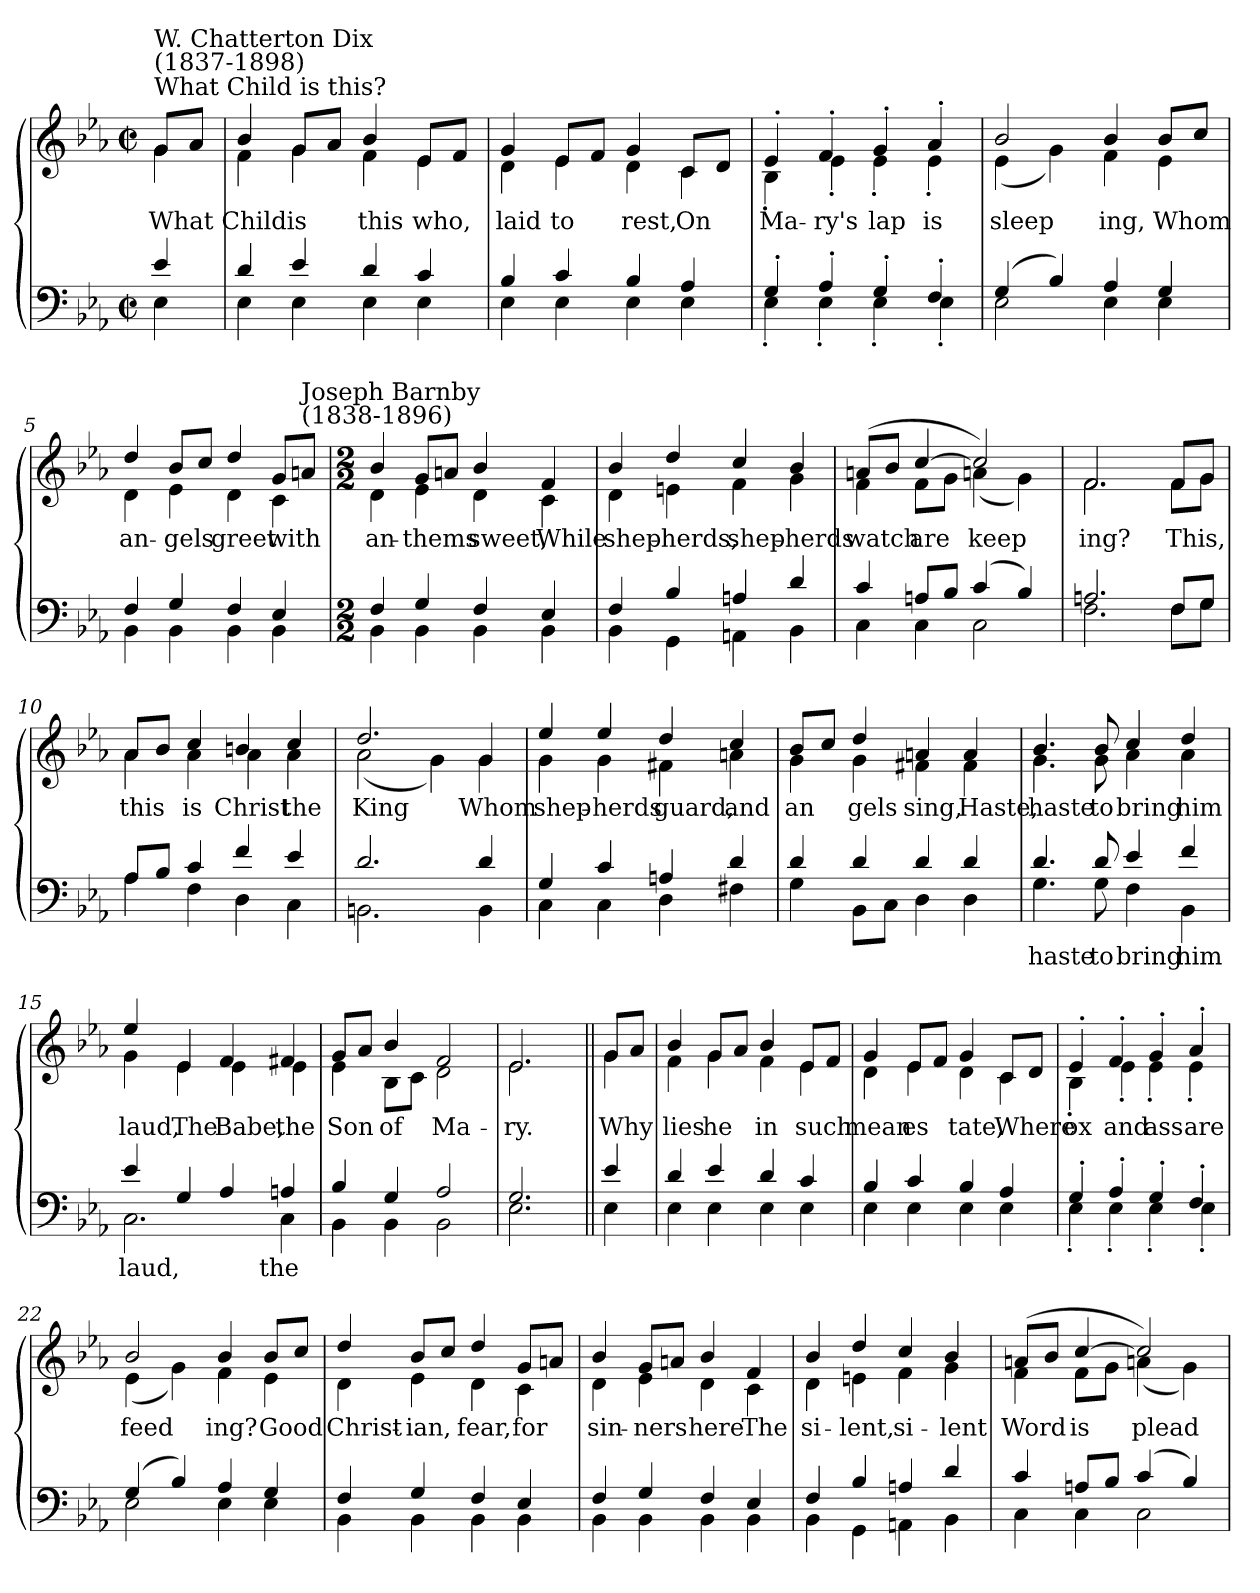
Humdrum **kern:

**kern	**text	**kern	**text
*part2	*part2	*part1	*part1
*staff2	*staff2	*staff1	*staff1
*clefF4	*	*clefG2	*
*k[b-e-a-]	*	*k[b-e-a-]	*
*E-:	*	*E-:	*
*M2/2	*	*M2/2	*
*met(c|)	*	*met(c|)	*
=	=	=	=
*^	*	*^	*
!	!	!	!LO:TX:a:t=What Child is this?	!	!
!	!	!	!LO:TX:a:t=W. Chatterton Dix\n(1837-1898)	!	!
!	!	!	!	!	!LO:LY:b
4e-/	4E-\	.	8g/L	4g\	What
.	.	.	8a-/J	.	.
=1	=1	=1	=1	=1	=1
!	!	!	!	!	!LO:LY:b
4d/	4E-\	.	4b-/	4f\	Child
!	!	!	!	!	!LO:LY:b
4e-/	4E-\	.	8g/L	4g\	is
.	.	.	8a-/J	.	.
!	!	!	!	!	!LO:LY:b
4d/	4E-\	.	4b-/	4f\	this
!	!	!	!	!	!LO:LY:b
4c/	4E-\	.	8e-/L	4e-\	who,
.	.	.	8f/J	.	.
=2	=2	=2	=2	=2	=2
!	!	!	!	!	!LO:LY:b
4B-/	4E-\	.	4g/	4d\	laid
!	!	!	!	!	!LO:LY:b
4c/	4E-\	.	8e-/L	4e-\	to
.	.	.	8f/J	.	.
!	!	!	!	!	!LO:LY:b
4B-/	4E-\	.	4g/	4d\	rest,
!	!	!	!	!	!LO:LY:b
4A-/	4E-\	.	8c/L	4c\	On
.	.	.	8d/J	.	.
=3	=3	=3	=3	=3	=3
!	!	!	!	!	!LO:LY:b
4G'>/	4E-'<\	.	4e-'>/	4B-'<\	Ma-
!	!	!	!	!	!LO:LY:b
4A-'>/	4E-'<\	.	4f'>/	4e-'<\	-ry's
!	!	!	!	!	!LO:LY:b
4G'>/	4E-'<\	.	4g'>/	4e-'<\	lap
!	!	!	!	!	!LO:LY:b
4F'>/	4E-'<\	.	4a-'>/	4e-'<\	is
=4	=4	=4	=4	=4	=4
!	!	!	!	!	!LO:LY:b
(>4G/	2E-\	.	2b-/	(<4e-\	sleep­
4B-/)	.	.	.	4g\)	.
!	!	!	!	!	!LO:LY:b
4A-/	4E-\	.	4b-/	4f\	ing,
!	!	!	!	!	!LO:LY:b
4G/	4E-\	.	8b-/L	4e-\	Whom
.	.	.	8cc/J	.	.
=5	=5	=5	=5	=5	=5
!	!	!	!	!	!LO:LY:b
4F/	4BB-\	.	4dd/	4d\	an-
!	!	!	!	!	!LO:LY:b
4G/	4BB-\	.	8b-/L	4e-\	-gels
.	.	.	8cc/J	.	.
!	!	!	!	!	!LO:LY:b
4F/	4BB-\	.	4dd/	4d\	greet
!	!	!	!	!	!LO:LY:b
4E-/	4BB-\	.	8g/L	4c\	with
!	!	!	!LO:TX:a:t=Joseph Barnby\n(1838-1896)	!	!
.	.	.	8an/J	.	.
!!LO:LB:g=z	!!
=6	=6	=6	=6	=6	=6
*M2/2	*	*	*M2/2	*	*
!	!	!	!	!	!LO:LY:b
4F/	4BB-\	.	4b-/	4d\	an-
!	!	!	!	!	!LO:LY:b
4G/	4BB-\	.	8g/L	4e-\	-thems
.	.	.	8an/J	.	.
!	!	!	!	!	!LO:LY:b
4F/	4BB-\	.	4b-/	4d\	sweet,
!	!	!	!	!	!LO:LY:b
4E-/	4BB-\	.	4f/	4c\	While
=7	=7	=7	=7	=7	=7
!	!	!	!	!	!LO:LY:a
!	!	!	!	!	!LO:LY:b
4F/	4BB-\	.	4b-/	4d\	shep-
!	!	!	!	!	!LO:LY:a
!	!	!	!	!	!LO:LY:b
4B-/	4GG\	.	4dd/	4en\	-herds,
!	!	!	!	!	!LO:LY:a
!	!	!	!	!	!LO:LY:b
4An/	4AAn\	.	4cc/	4f\	shep-
!	!	!	!	!	!LO:LY:a
!	!	!	!	!	!LO:LY:b
4d/	4BB-\	.	4b-/	4g\	-herds
=8	=8	=8	=8	=8	=8
!	!	!	!	!	!LO:LY:a
!	!	!	!	!	!LO:LY:b
4c/	4C\	.	(>8an/L	4f\	watch
.	.	.	8b-/J	.	.
!	!	!	!	!	!LO:LY:b
8An/L	4C\	.	[>4cc/	8f\L	are
8B-/J	.	.	.	8g\J	.
!	!	!	!	!	!LO:LY:b
(>4c/	2C\	.	2cc/])	(<4an\	keep­
4B-/)	.	.	.	4g\)	.
=9	=9	=9	=9	=9	=9
!	!	!	!	!	!LO:LY:a
!	!	!	!	!	!LO:LY:b
2.An/	2.F\	.	2.f/	2.f\	ing?
!	!	!	!	!	!LO:LY:b
8F/L	8F\L	.	8f/L	8f\L	This,
8G/J	8G\J	.	8g/J	8g\J	.
=10	=10	=10	=10	=10	=10
!	!	!	!	!	!LO:LY:b
8A-i/L	4A-\	.	8a-/L	4a-i\	this
8B-/J	.	.	8b-/J	.	.
!	!	!	!	!	!LO:LY:b
4c/	4F\	.	4cc/	4a-\	is
!	!	!	!	!	!LO:LY:b
4f/	4D\	.	4bn/	4a-\	Christ
!	!	!	!	!	!LO:LY:b
4e-/	4C\	.	4cc/	4a-\	the
!!LO:LB:g=z	!!
=11	=11	=11	=11	=11	=11
!	!	!	!	!	!LO:LY:b
2.d/	2.BBn\	.	2.dd/	(<2a-\	King
.	.	.	.	4g\)	.
!	!	!	!	!	!LO:LY:b
4d/	4BB\	.	4g/	4g\	Whom
=12	=12	=12	=12	=12	=12
!	!	!	!	!	!LO:LY:b
4G/	4C\	.	4ee-/	4g\	shep-
!	!	!	!	!	!LO:LY:b
4c/	4C\	.	4ee-/	4g\	-herds
!	!	!	!	!	!LO:LY:b
4An/	4D\	.	4dd/	4f#X\	guard,
!	!	!	!	!	!LO:LY:b
4d/	4F#X\	.	4cc/	4an\	and
=13	=13	=13	=13	=13	=13
!	!	!	!	!	!LO:LY:b
4d/	4G\	.	8b-/L	4g\	an­
.	.	.	8cc/J	.	.
!	!	!	!	!	!LO:LY:b
4d/	8BB-\L	.	4dd/	4g\	gels
.	8C\J	.	.	.	.
!	!	!	!	!	!LO:LY:b
4d/	4D\	.	4an/	4f#X\	sing,
!	!	!	!	!	!LO:LY:b
4d/	4D\	.	4a/	4f#\	Haste,
=14	=14	=14	=14	=14	=14
!	!	!LO:LY:b	!	!	!LO:LY:b
4.d/	4.G\	haste	4.b-/	4.g\	haste
!	!	!LO:LY:b	!	!	!LO:LY:b
8d/	8G\	to	8b-/	8g\	to
!	!	!LO:LY:b	!	!	!LO:LY:b
4e-/	4F\	bring	4cc/	4a-i\	bring
!	!	!LO:LY:b	!	!	!LO:LY:b
4f/	4BB-\	him	4dd/	4a-\	him
=15	=15	=15	=15	=15	=15
!	!	!LO:LY:b	!	!	!LO:LY:b
4e-/	2.C\	laud,	4ee-/	4g\	laud,
!	!	!	!	!	!LO:LY:b
4G/	.	.	4e-/	4e-\	The
!	!	!	!	!	!LO:LY:b
4A-/	.	.	4f/	4e-\	Babe,
!	!	!LO:LY:b	!	!	!LO:LY:b
4An/	4C\	the	4f#X/	4e-\	the
!!LO:LB:g=z	!!
=16	=16	=16	=16	=16	=16
!	!	!	!	!	!LO:LY:b
4B-/	4BB-\	.	8g/L	4e-\	Son
.	.	.	8a-/J	.	.
!	!	!	!	!	!LO:LY:b
4G/	4BB-\	.	4b-/	8B-\L	of
.	.	.	.	8c\J	.
!	!	!	!	!	!LO:LY:b
2A-/	2BB-\	.	2f/	2d\	Ma-
=17	=17	=17	=17	=17	=17
!	!	!	!	!	!LO:LY:b
2.G/	2.E-\	.	2.e-/	2.e-\	-ry.
=18||	=18||	=18||	=18||	=18||	=18||
!	!	!	!	!	!LO:LY:b
4e-/	4E-\	.	8g/L	4g\	Why
.	.	.	8a-/J	.	.
=19	=19	=19	=19	=19	=19
!	!	!	!	!	!LO:LY:b
4d/	4E-\	.	4b-/	4f\	lies
!	!	!	!	!	!LO:LY:b
4e-/	4E-\	.	8g/L	4g\	he
.	.	.	8a-/J	.	.
!	!	!	!	!	!LO:LY:b
4d/	4E-\	.	4b-/	4f\	in
!	!	!	!	!	!LO:LY:b
4c/	4E-\	.	8e-/L	4e-\	such
.	.	.	8f/J	.	.
=20	=20	=20	=20	=20	=20
!	!	!	!	!	!LO:LY:b
4B-/	4E-\	.	4g/	4d\	mean
!	!	!	!	!	!LO:LY:b
4c/	4E-\	.	8e-/L	4e-\	es­
.	.	.	8f/J	.	.
!	!	!	!	!	!LO:LY:b
4B-/	4E-\	.	4g/	4d\	tate,
!	!	!	!	!	!LO:LY:b
4A-/	4E-\	.	8c/L	4c\	Where
.	.	.	8d/J	.	.
=21	=21	=21	=21	=21	=21
!	!	!	!	!	!LO:LY:b
4G'>/	4E-'<\	.	4e-'>/	4B-'<\	ox
!	!	!	!	!	!LO:LY:b
4A-'>/	4E-'<\	.	4f'>/	4e-'<\	and
!	!	!	!	!	!LO:LY:b
4G'>/	4E-'<\	.	4g'>/	4e-'<\	ass
!	!	!	!	!	!LO:LY:b
4F'>/	4E-'<\	.	4a-'>/	4e-'<\	are
=22	=22	=22	=22	=22	=22
!	!	!	!	!	!LO:LY:b
(>4G/	2E-\	.	2b-/	(<4e-\	feed­
4B-/)	.	.	.	4g\)	.
!	!	!	!	!	!LO:LY:b
4A-/	4E-\	.	4b-/	4f\	ing?
!	!	!	!	!	!LO:LY:b
4G/	4E-\	.	8b-/L	4e-\	Good
.	.	.	8cc/J	.	.
!!LO:LB:g=z	!!
=23	=23	=23	=23	=23	=23
!	!	!	!	!	!LO:LY:b
4F/	4BB-\	.	4dd/	4d\	Christ-
!	!	!	!	!	!LO:LY:b
4G/	4BB-\	.	8b-/L	4e-\	-ian,
.	.	.	8cc/J	.	.
!	!	!	!	!	!LO:LY:b
4F/	4BB-\	.	4dd/	4d\	fear,
!	!	!	!	!	!LO:LY:b
4E-/	4BB-\	.	8g/L	4c\	for
.	.	.	8an/J	.	.
=24	=24	=24	=24	=24	=24
!	!	!	!	!	!LO:LY:b
4F/	4BB-\	.	4b-/	4d\	sin-
!	!	!	!	!	!LO:LY:b
4G/	4BB-\	.	8g/L	4e-\	-ners
.	.	.	8an/J	.	.
!	!	!	!	!	!LO:LY:b
4F/	4BB-\	.	4b-/	4d\	here
!	!	!	!	!	!LO:LY:a
!	!	!	!	!	!LO:LY:b
4E-/	4BB-\	.	4f/	4c\	The
=25	=25	=25	=25	=25	=25
!	!	!	!	!	!LO:LY:a
!	!	!	!	!	!LO:LY:b
4F/	4BB-\	.	4b-/	4d\	si-
!	!	!	!	!	!LO:LY:a
!	!	!	!	!	!LO:LY:b
4B-/	4GG\	.	4dd/	4en\	-lent,
!	!	!	!	!	!LO:LY:a
!	!	!	!	!	!LO:LY:b
4An/	4AAn\	.	4cc/	4f\	si-
!	!	!	!	!	!LO:LY:a
!	!	!	!	!	!LO:LY:b
4d/	4BB-\	.	4b-/	4g\	-lent
=26	=26	=26	=26	=26	=26
!	!	!	!	!	!LO:LY:a
!	!	!	!	!	!LO:LY:b
4c/	4C\	.	(>8an/L	4f\	Word
.	.	.	8b-/J	.	.
!	!	!	!	!	!LO:LY:b
8An/L	4C\	.	[>4cc/	8f\L	is
8B-/J	.	.	.	8g\J	.
!	!	!	!	!	!LO:LY:b
(>4c/	2C\	.	2cc/])	(<4an\	plead­
4B-/)	.	.	.	4g\)	.
*v	*v	*	*	*	*
*	*	*v	*v	*
=	=	=	=
*-	*-	*-	*-
